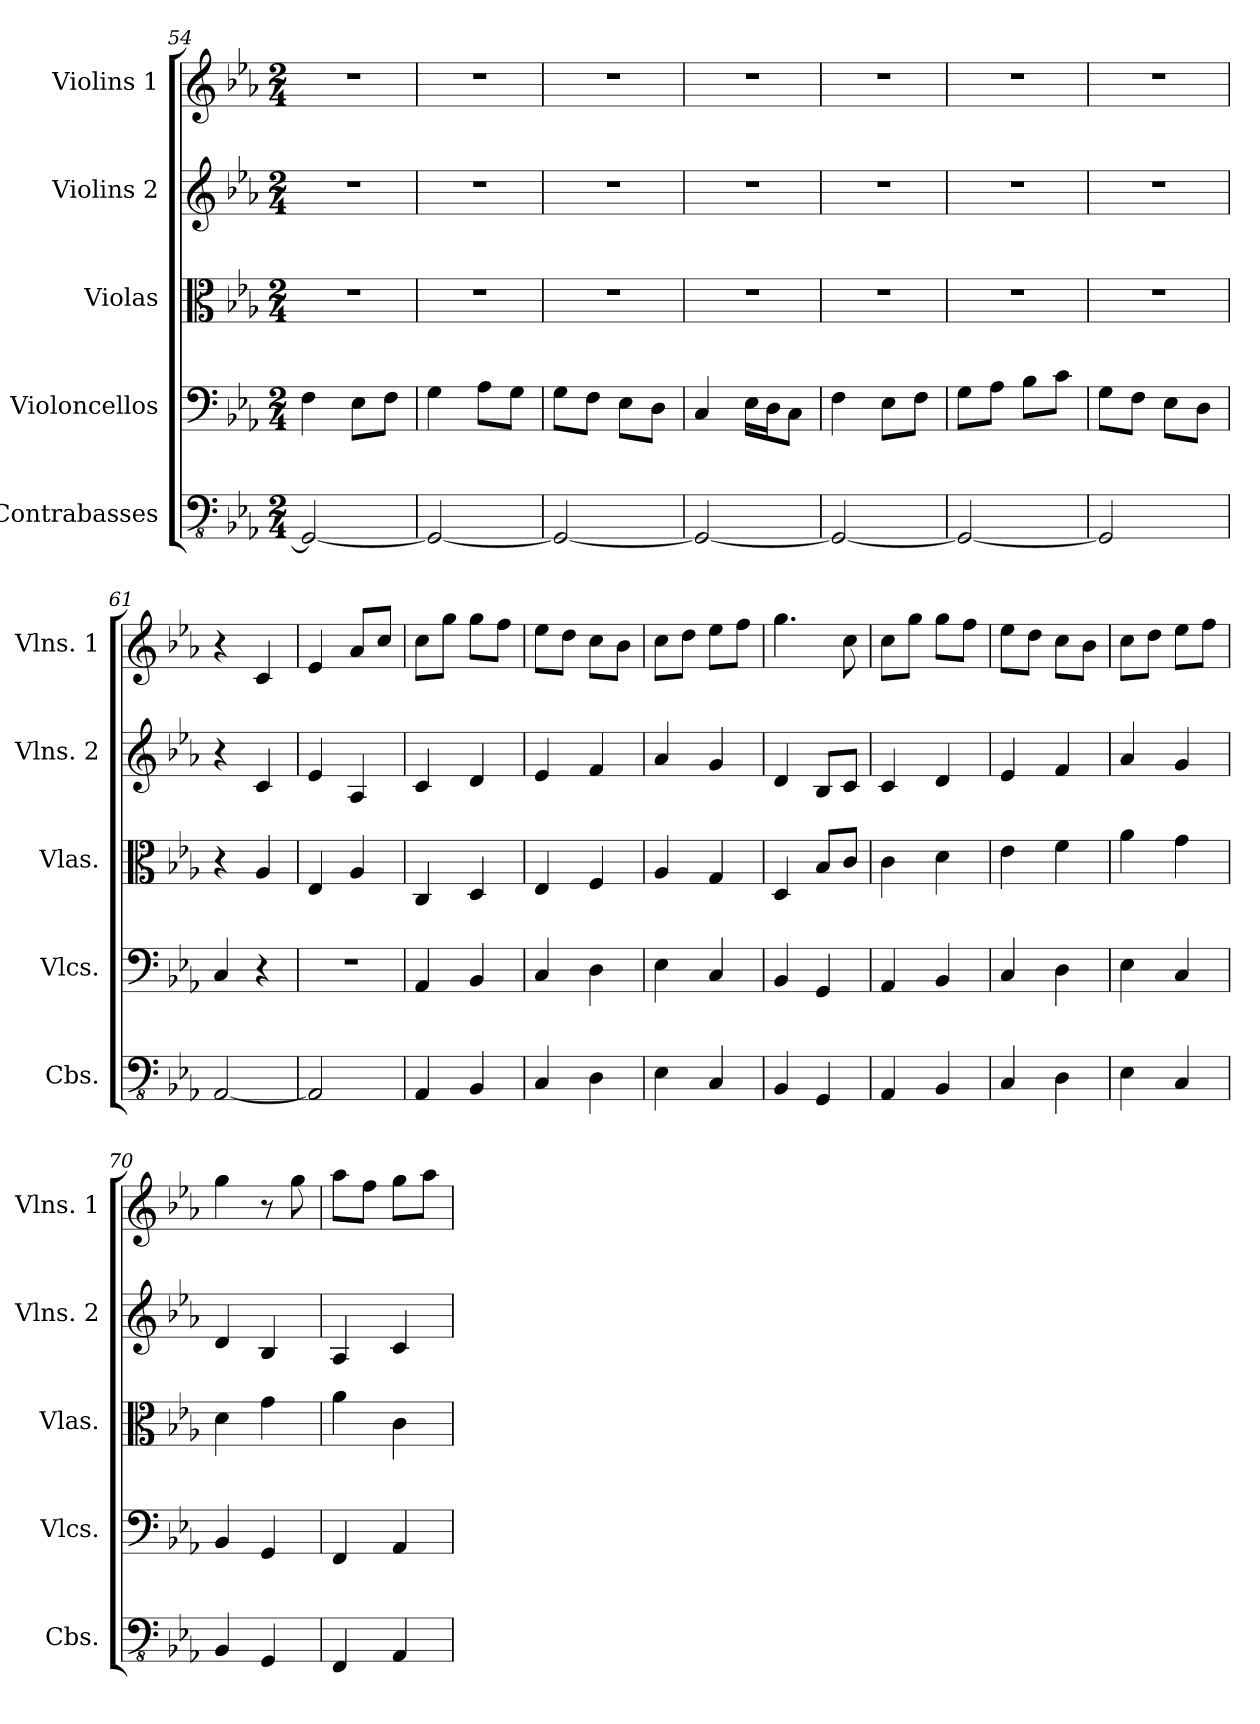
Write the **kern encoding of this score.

**kern	**kern	**kern	**kern	**kern
*part5	*part4	*part3	*part2	*part1
*staff5	*staff4	*staff3	*staff2	*staff1
*I"Contrabasses	*I"Violoncellos	*I"Violas	*I"Violins 2	*I"Violins 1
*I'Cbs.	*I'Vlcs.	*I'Vlas.	*I'Vlns. 2	*I'Vlns. 1
*clefFv4	*clefF4	*clefC3	*clefG2	*clefG2
*k[b-e-a-]	*k[b-e-a-]	*k[b-e-a-]	*k[b-e-a-]	*k[b-e-a-]
*E-:	*E-:	*E-:	*E-:	*E-:
*M2/4	*M2/4	*M2/4	*M2/4	*M2/4
=54	=54	=54	=54	=54
2GGG/_	4F\	2r	2r	2r
.	8E-\L	.	.	.
.	8F\J	.	.	.
=55	=55	=55	=55	=55
2GGG/_	4G\	2r	2r	2r
.	8A-\L	.	.	.
.	8G\J	.	.	.
=56	=56	=56	=56	=56
2GGG/_	8G\L	2r	2r	2r
.	8F\J	.	.	.
.	8E-\L	.	.	.
.	8D\J	.	.	.
=57	=57	=57	=57	=57
2GGG/_	4C/	2r	2r	2r
.	16E-\LL	.	.	.
.	16D\J	.	.	.
.	8C\J	.	.	.
=58	=58	=58	=58	=58
2GGG/_	4F\	2r	2r	2r
.	8E-\L	.	.	.
.	8F\J	.	.	.
=59	=59	=59	=59	=59
2GGG/_	8G\L	2r	2r	2r
.	8A-\J	.	.	.
.	8B-\L	.	.	.
.	8c\J	.	.	.
!!LO:PB:g=z
=60	=60	=60	=60	=60
2GGG/]	8G\L	2r	2r	2r
.	8F\J	.	.	.
.	8E-\L	.	.	.
.	8D\J	.	.	.
=61	=61	=61	=61	=61
[2AAA-/	4C/	4r	4r	4r
.	4r	4A-/	4c/	4c/
=62	=62	=62	=62	=62
2AAA-/]	2r	4E-/	4e-/	4e-/
.	.	4A-/	4A-/	8a-/L
.	.	.	.	8cc/J
=63	=63	=63	=63	=63
4AAA-/	4AA-/	4C/	4c/	8cc\L
.	.	.	.	8gg\J
4BBB-/	4BB-/	4D/	4d/	8gg\L
.	.	.	.	8ff\J
=64	=64	=64	=64	=64
4CC/	4C/	4E-/	4e-/	8ee-\L
.	.	.	.	8dd\J
4DD\	4D\	4F/	4f/	8cc\L
.	.	.	.	8b-\J
=65	=65	=65	=65	=65
4EE-\	4E-\	4A-/	4a-/	8cc\L
.	.	.	.	8dd\J
4CC/	4C/	4G/	4g/	8ee-\L
.	.	.	.	8ff\J
=66	=66	=66	=66	=66
4BBB-/	4BB-/	4D/	4d/	4.gg\
4GGG/	4GG/	8B-/L	8B-/L	.
.	.	8c/J	8c/J	8cc\
=67	=67	=67	=67	=67
4AAA-/	4AA-/	4c\	4c/	8cc\L
.	.	.	.	8gg\J
4BBB-/	4BB-/	4d\	4d/	8gg\L
.	.	.	.	8ff\J
=68	=68	=68	=68	=68
4CC/	4C/	4e-\	4e-/	8ee-\L
.	.	.	.	8dd\J
4DD\	4D\	4f\	4f/	8cc\L
.	.	.	.	8b-\J
!!LO:LB:g=z
=69	=69	=69	=69	=69
4EE-\	4E-\	4a-\	4a-/	8cc\L
.	.	.	.	8dd\J
4CC/	4C/	4g\	4g/	8ee-\L
.	.	.	.	8ff\J
=70	=70	=70	=70	=70
4BBB-/	4BB-/	4d\	4d/	4gg\
4GGG/	4GG/	4g\	4B-/	8r
.	.	.	.	8gg\
=71	=71	=71	=71	=71
4FFF/	4FF/	4a-\	4A-/	8aa-\L
.	.	.	.	8ff\J
4AAA-/	4AA-/	4c\	4c/	8gg\L
.	.	.	.	8aa-\J
=	=	=	=	=
*-	*-	*-	*-	*-
